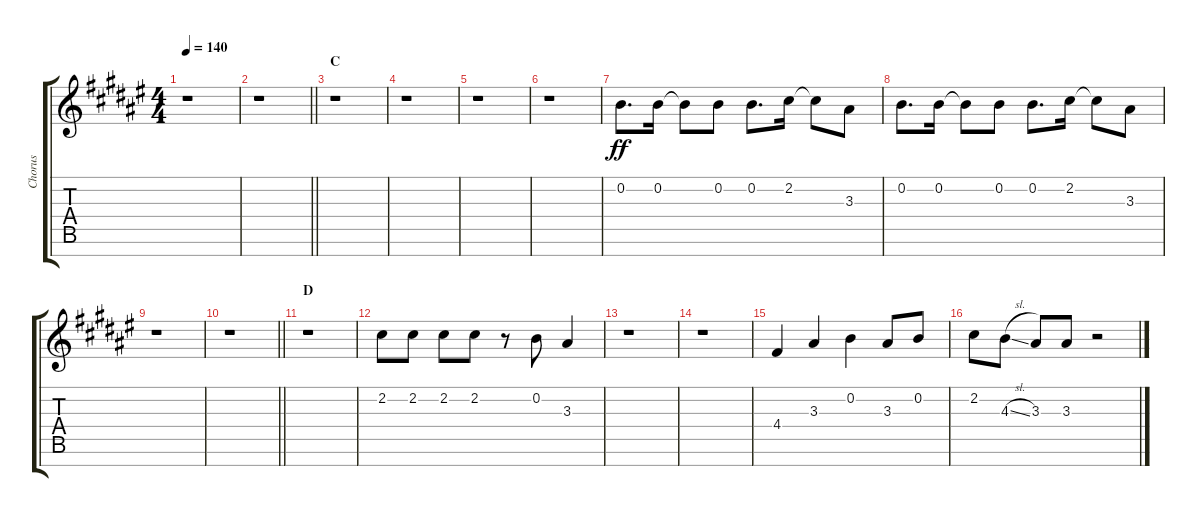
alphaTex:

\track ("Chorus" "Chorus") {instrument voiceoohs}
\staff {score tabs}
\tuning (E5 B4 G4 D4 A3 E3 B2) {hide}
\ts (4 4)
\tempo 140
\clef g2
\ks f#
r.1{dy ff} |
\barLineRight lightlight
r.1 |
\section ("" "C")
r.1 |
r.1 |
r.1 |
r.1 |
0.2.8{d} 0.2.16 0.2{t}.8 0.2.8 0.2.8{d} 2.2.16 2.2{t}.8 3.3.8 |
0.2.8{d} 0.2.16 0.2{t}.8 0.2.8 0.2.8{d} 2.2.16 2.2{t}.8 3.3.8 |
r.1 |
\barLineRight lightlight
r.1 |
\section ("" "D")
r.1 |
2.2.8 2.2.8 2.2.8 2.2.8 r.8 0.2.8 3.3.4 |
r.1 |
r.1 |
4.4.4 3.3.4 0.2.4 3.3.8 0.2.8 |
2.2.8 4.3{sl}.8 3.3.8 3.3.8 r.2
